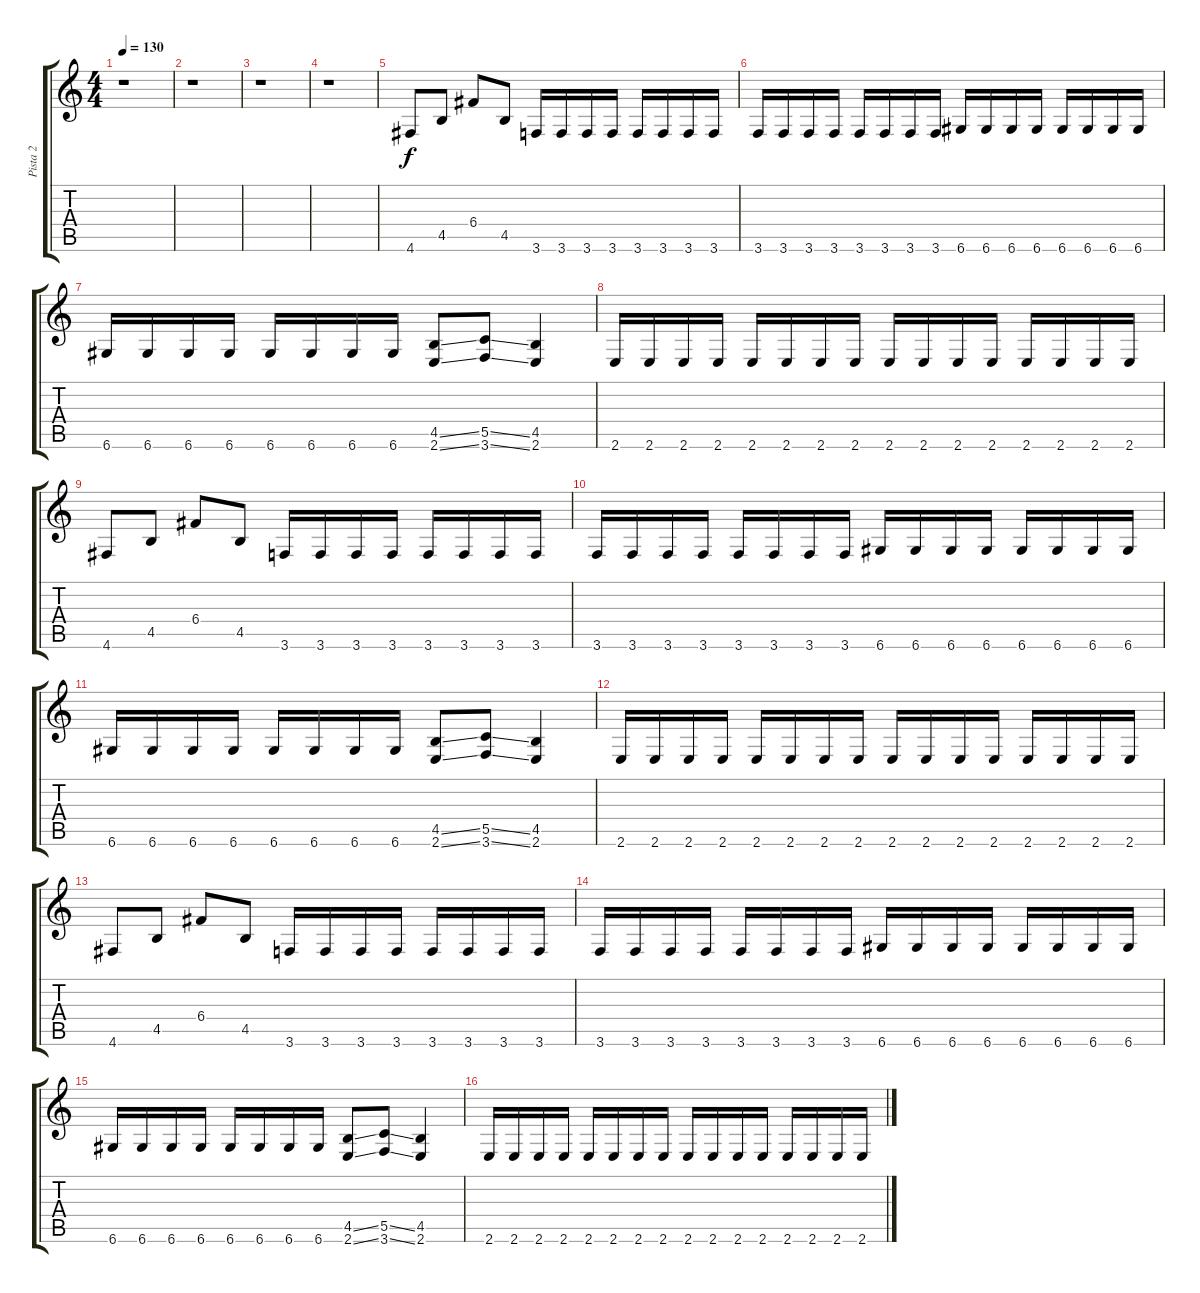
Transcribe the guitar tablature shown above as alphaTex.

\track ("Pista 2" "Pista 2") {instrument distortionguitar}
\staff {score tabs}
\tuning (D4 A3 F3 C3 G2 D2) {hide}
\ts (4 4)
\tempo 130
\clef g2
\ks c
r.1{dy f instrument distortionguitar} |
r.1 |
r.1 |
r.1 |
4.6.8 4.5.8 6.4.8 4.5.8 3.6.16 3.6.16 3.6.16 3.6.16 3.6.16 3.6.16 3.6.16 3.6.16 |
3.6.16 3.6.16 3.6.16 3.6.16 3.6.16 3.6.16 3.6.16 3.6.16 6.6.16 6.6.16 6.6.16 6.6.16 6.6.16 6.6.16 6.6.16 6.6.16 |
6.6.16 6.6.16 6.6.16 6.6.16 6.6.16 6.6.16 6.6.16 6.6.16 (4.5{ss} 2.6{ss}).8 (5.5{ss} 3.6{ss}).8 (4.5 2.6).4 |
2.6.16 2.6.16 2.6.16 2.6.16 2.6.16 2.6.16 2.6.16 2.6.16 2.6.16 2.6.16 2.6.16 2.6.16 2.6.16 2.6.16 2.6.16 2.6.16 |
4.6.8 4.5.8 6.4.8 4.5.8 3.6.16 3.6.16 3.6.16 3.6.16 3.6.16 3.6.16 3.6.16 3.6.16 |
3.6.16 3.6.16 3.6.16 3.6.16 3.6.16 3.6.16 3.6.16 3.6.16 6.6.16 6.6.16 6.6.16 6.6.16 6.6.16 6.6.16 6.6.16 6.6.16 |
6.6.16 6.6.16 6.6.16 6.6.16 6.6.16 6.6.16 6.6.16 6.6.16 (4.5{ss} 2.6{ss}).8 (5.5{ss} 3.6{ss}).8 (4.5 2.6).4 |
2.6.16 2.6.16 2.6.16 2.6.16 2.6.16 2.6.16 2.6.16 2.6.16 2.6.16 2.6.16 2.6.16 2.6.16 2.6.16 2.6.16 2.6.16 2.6.16 |
4.6.8 4.5.8 6.4.8 4.5.8 3.6.16 3.6.16 3.6.16 3.6.16 3.6.16 3.6.16 3.6.16 3.6.16 |
3.6.16 3.6.16 3.6.16 3.6.16 3.6.16 3.6.16 3.6.16 3.6.16 6.6.16 6.6.16 6.6.16 6.6.16 6.6.16 6.6.16 6.6.16 6.6.16 |
6.6.16 6.6.16 6.6.16 6.6.16 6.6.16 6.6.16 6.6.16 6.6.16 (4.5{ss} 2.6{ss}).8 (5.5{ss} 3.6{ss}).8 (4.5 2.6).4 |
2.6.16 2.6.16 2.6.16 2.6.16 2.6.16 2.6.16 2.6.16 2.6.16 2.6.16 2.6.16 2.6.16 2.6.16 2.6.16 2.6.16 2.6.16 2.6.16
